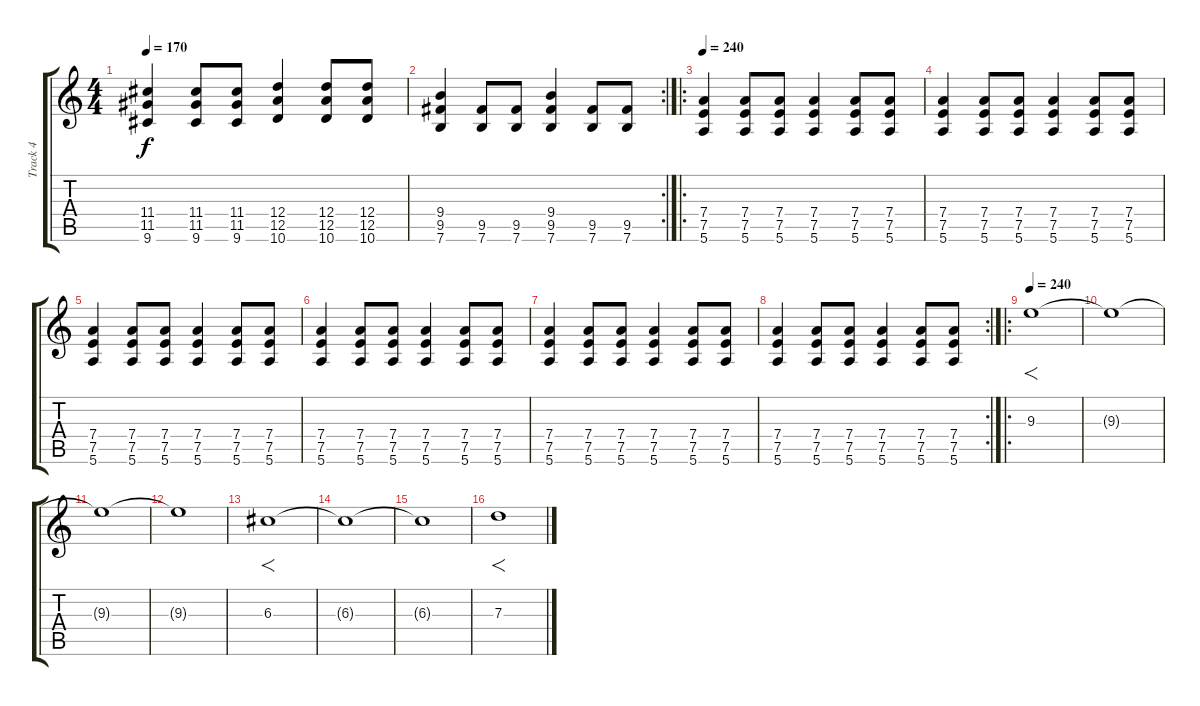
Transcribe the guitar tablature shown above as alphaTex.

\track ("Track 4" "Track 4") {instrument distortionguitar}
\staff {score tabs}
\tuning (E4 B3 G3 D3 A2 E2) {hide}
\ts (4 4)
\tempo 170
\clef g2
\ks c
(11.4 11.5 9.6).4{dy f} (11.4 11.5 9.6).8 (11.4 11.5 9.6).8 (12.4 12.5 10.6).4 (12.4 12.5 10.6).8 (12.4 12.5 10.6).8 |
\rc 2
(9.4 9.5 7.6).4 (9.5 7.6).8 (9.5 7.6).8 (9.4 9.5 7.6).4 (9.5 7.6).8 (9.5 7.6).8 |
\ro
\tempo 240
(7.4 7.5 5.6).4{volume 0} (7.4 7.5 5.6).8 (7.4 7.5 5.6).8 (7.4 7.5 5.6).4 (7.4 7.5 5.6).8 (7.4 7.5 5.6).8 |
(7.4 7.5 5.6).4 (7.4 7.5 5.6).8 (7.4 7.5 5.6).8 (7.4 7.5 5.6).4 (7.4 7.5 5.6).8 (7.4 7.5 5.6).8 |
(7.4 7.5 5.6).4 (7.4 7.5 5.6).8 (7.4 7.5 5.6).8 (7.4 7.5 5.6).4 (7.4 7.5 5.6).8 (7.4 7.5 5.6).8 |
(7.4 7.5 5.6).4 (7.4 7.5 5.6).8 (7.4 7.5 5.6).8 (7.4 7.5 5.6).4 (7.4 7.5 5.6).8 (7.4 7.5 5.6).8 |
(7.4 7.5 5.6).4 (7.4 7.5 5.6).8 (7.4 7.5 5.6).8 (7.4 7.5 5.6).4 (7.4 7.5 5.6).8 (7.4 7.5 5.6).8 |
\rc 2
(7.4 7.5 5.6).4 (7.4 7.5 5.6).8 (7.4 7.5 5.6).8 (7.4 7.5 5.6).4 (7.4 7.5 5.6).8 (7.4 7.5 5.6).8 |
\ro
\tempo 240
9.3.1{f} |
9.3{t}.1 |
9.3{t}.1 |
9.3{t}.1 |
6.3.1{f} |
6.3{t}.1 |
6.3{t}.1 |
7.3.1{f}
